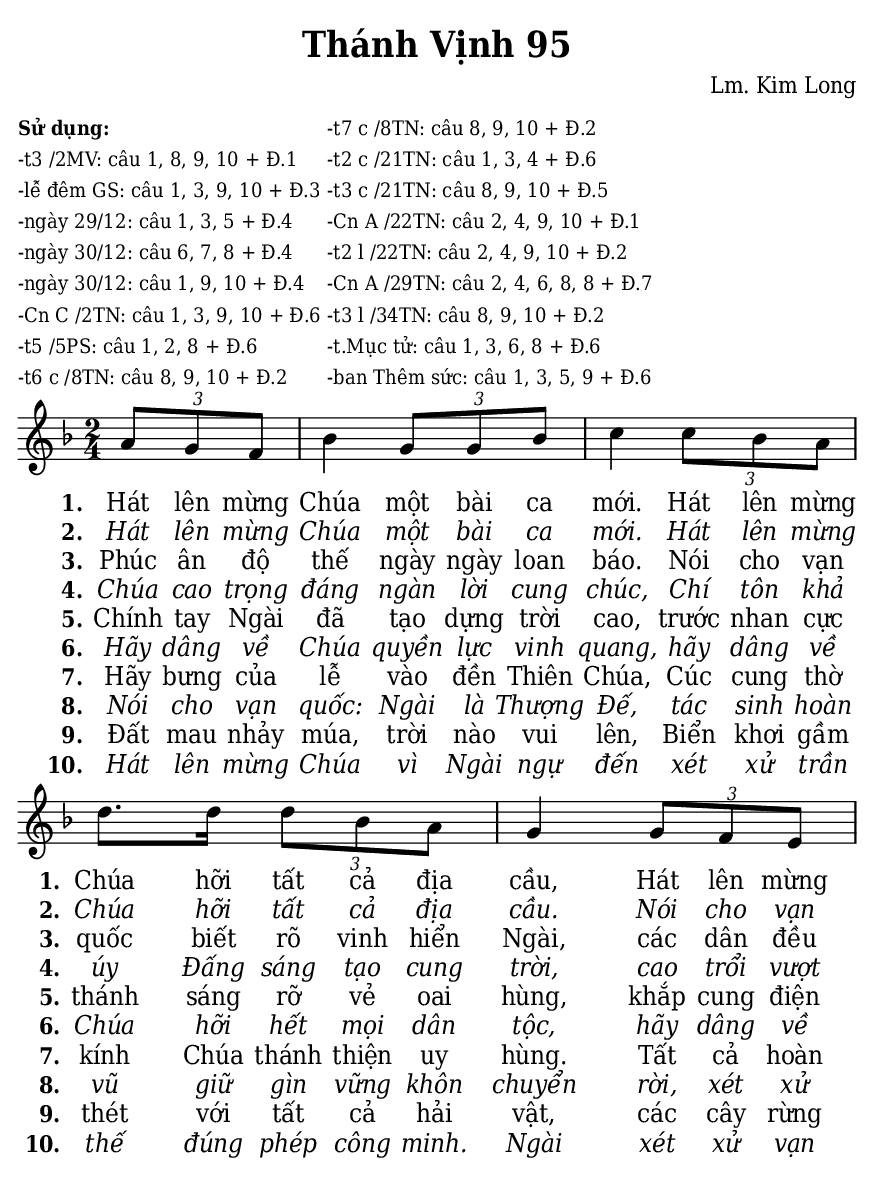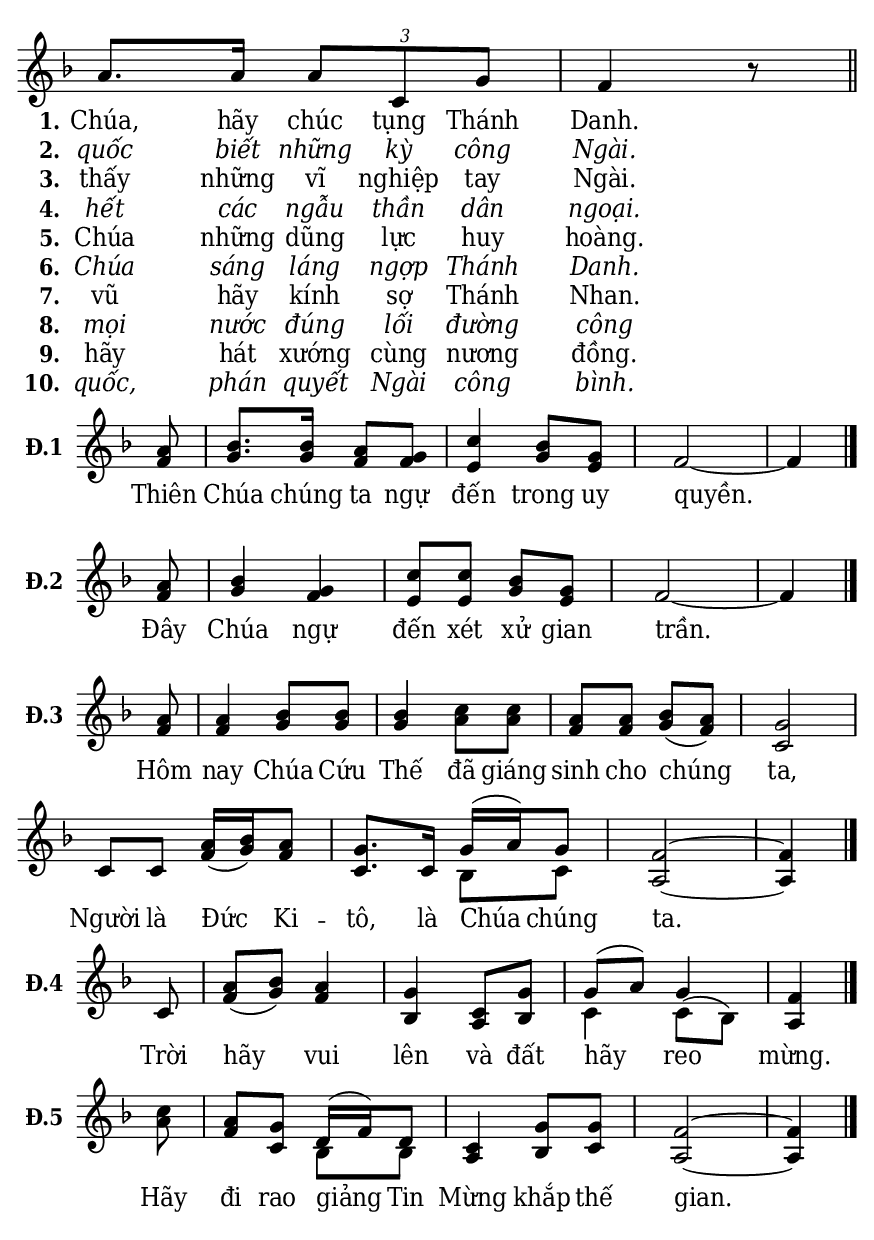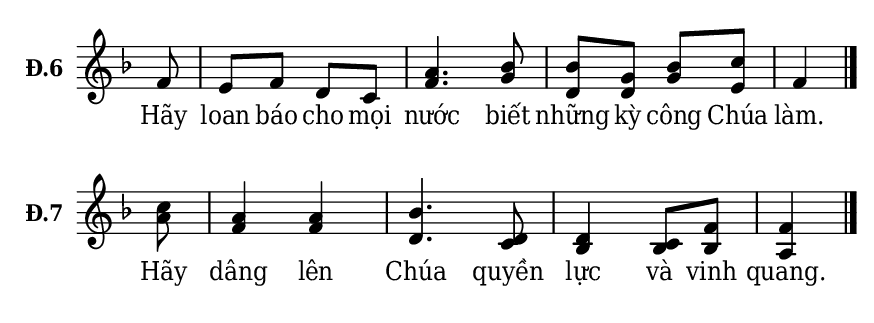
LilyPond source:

% Cài đặt chung
\version "2.22.1"
\include "english.ly"

\header {
  title = "Thánh Vịnh 95"
  composer = "Lm. Kim Long"
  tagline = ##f
}

% mã nguồn cho những chức năng chưa hỗ trợ trong phiên bản lilypond hiện tại
% cung cấp bởi cộng đồng lilypond khi gửi email đến lilypond-user@gnu.org
% in số phiên khúc trên mỗi dòng
#(define (add-grob-definition grob-name grob-entry)
     (set! all-grob-descriptions
           (cons ((@@ (lily) completize-grob-entry)
                  (cons grob-name grob-entry))
                 all-grob-descriptions)))

#(add-grob-definition
    'StanzaNumberSpanner
    `((direction . ,LEFT)
      (font-series . bold)
      (padding . 1.0)
      (side-axis . ,X)
      (stencil . ,ly:text-interface::print)
      (X-offset . ,ly:side-position-interface::x-aligned-side)
      (Y-extent . ,grob::always-Y-extent-from-stencil)
      (meta . ((class . Spanner)
               (interfaces . (font-interface
                              side-position-interface
                              stanza-number-interface
                              text-interface))))))

\layout {
    \context {
      \Global
      \grobdescriptions #all-grob-descriptions
    }
    \context {
      \Score
      \remove Stanza_number_align_engraver
      \consists
        #(lambda (context)
           (let ((texts '())
                 (syllables '()))
             (make-engraver
              (acknowledgers
               ((stanza-number-interface engraver grob source-engraver)
                  (set! texts (cons grob texts)))
               ((lyric-syllable-interface engraver grob source-engraver)
                  (set! syllables (cons grob syllables))))
              ((stop-translation-timestep engraver)
                 (for-each
                  (lambda (text)
                    (for-each
                     (lambda (syllable)
                       (ly:pointer-group-interface::add-grob
                        text
                        'side-support-elements
                        syllable))
                     syllables))
                  texts)
                 (set! syllables '())))))
    }
    \context {
      \Lyrics
      \remove Stanza_number_engraver
      \consists
        #(lambda (context)
           (let ((text #f)
                 (last-stanza #f))
             (make-engraver
              ((process-music engraver)
                 (let ((stanza (ly:context-property context 'stanza #f)))
                   (if (and stanza (not (equal? stanza last-stanza)))
                       (let ((column (ly:context-property context
'currentCommandColumn)))
                         (set! last-stanza stanza)
                         (if text
                             (ly:spanner-set-bound! text RIGHT column))
                         (set! text (ly:engraver-make-grob engraver
'StanzaNumberSpanner '()))
                         (ly:grob-set-property! text 'text stanza)
                         (ly:spanner-set-bound! text LEFT column)))))
              ((finalize engraver)
                 (if text
                     (let ((column (ly:context-property context
'currentCommandColumn)))
                       (ly:spanner-set-bound! text RIGHT column)))))))
      \override StanzaNumberSpanner.horizon-padding = 10000
    }
}

stanzaReminderOff =
  \temporary \override StanzaNumberSpanner.after-line-breaking =
     #(lambda (grob)
        ;; Can be replaced with (not (first-broken-spanner? grob)) in 2.23.
        (if (let ((siblings (ly:spanner-broken-into (ly:grob-original grob))))
              (and (pair? siblings)
                   (not (eq? grob (car siblings)))))
            (ly:grob-suicide! grob)))

stanzaReminderOn = \undo \stanzaReminderOff
% kết thúc mã nguồn

% Nhạc
nhacPhanMot = \relative c'' {
  \key f \major
  \time 2/4
  \partial 4 \tuplet 3/2 { a8 g f } |
  bf4 \tuplet 3/2 { g8 g bf } |
  c4 \tuplet 3/2 { c8 bf a } |
  d8. d16 \tuplet 3/2 { d8 bf a } |
  g4 \tuplet 3/2 { g8 f e } |
  a8. a16 \tuplet 3/2 { a8 c, g' }
  f4 r8 \bar "||"
}

nhacPhanHai = \relative c'' {
  \key f \major
  \time 2/4
  \partial 8
  <<
    {
      a8 |
      bf8. bf16 a8 g |
      c4 bf8 g
    }
    {
      f8 |
      g8. g16 f8 f |
      e4 g8 e
    }
  >>
  f2 ~ |
  f4 \bar "|."
}

nhacPhanBa = \relative c'' {
  \key f \major
  \time 2/4
  \partial 8
  <<
    {
      a8 |
      bf4 g |
      c8 c bf g
    }
    {
      f8 |
      g4 f |
      e8 e g e
    }
  >>
  f2 ~ |
  f4 \bar "|."
}

nhacPhanBon = \relative c'' {
  \key f \major
  \time 2/4
  \partial 8
  <<
    {
      a8 |
      a4 bf8 bf |
      bf4 c8 c |
      a a bf (a) |
      g2
    }
    {
      f8 |
      f4 g8 g |
      g4 a8 a |
      f f g (f) |
      c2
    }
  >>
  c8 c
  <<
    {
      a'16 (bf) a8 |
      g8.
    }
    {
      f16 (g) f8 |
      c8.
    }
  >>
  c16
  <<
    {
      \voiceOne
      g'16 (a) g8
    }
    \new Voice = "splitpart" {
      \voiceTwo
      bf,8 c
    }
  >>
  \oneVoice
  <f a,>2 ~ |
  <f a,>4 \bar "|."
}

nhacPhanNam = \relative c' {
  \key f \major
  \time 2/4
  \partial 8 c8 |
  <<
    {
      a' (bf) a4 |
      g c,8 g' |
    }
    {
      f8 (g) f4 |
      bf,4 a8 bf
    }
  >>
  <<
    {
      \voiceOne
      g'8 (a) g4
    }
    \new Voice = "splitpart" {
      \voiceTwo
      c,4 c8 ^(bf)
    }
  >>
  \oneVoice
  <f' a,>4 \bar "|."
}

nhacPhanSau = \relative c'' {
  \key f \major
  \time 2/4
  \partial 8
  <<
    {
      c8 |
      a g
    }
    {
      a8 |
      f c
    }
  >>
  <<
    {
      \voiceOne
      d16 (f) d8
    }
    \new Voice = "splitpart" {
      \voiceTwo
      bf8 bf
    }
  >>
  \oneVoice
  <<
    {
      c4 g'8 g |
      f2 ~ |
      f4 \bar "|."
    }
    {
      a,4 bf8 c |
      a2 ~ |
      a4
    }
  >>
}

nhacPhanBay = \relative c' {
  \key f \major
  \time 2/4
  \partial 8 f8 |
  e f d c |
  <<
    {
      a'4. bf8 |
      bf g bf c
    }
    {
      f,4. g8 |
      d d g e
    }
  >>
  f4 \bar "|."
}

nhacPhanTam = \relative c'' {
  \key f \major
  \time 2/4
  \partial 8
  <<
    {
      c8 |
      a4 a |
      bf4. d,8 |
      d4 c8 f |
      f4 \bar "|."
    }
    {
      a8 |
      f4 f |
      d4. c8 |
      bf4 bf8 bf |
      a4
    }
  >>
}

% Lời
loiPhanMot = \lyricmode {
  <<
    {
      \set stanza = "1."
      Hát lên mừng Chúa một bài ca mới.
      Hát lên mừng Chúa hỡi tất cả địa cầu,
      Hát lên mừng Chúa, hãy chúc tụng Thánh Danh.
    }
    \new Lyrics {
	    \set associatedVoice = "beSop"
	    \set stanza = "2."
      \override Lyrics.LyricText.font-shape = #'italic
      Hát lên mừng Chúa một bài ca mới.
      Hát lên mừng Chúa hỡi tất cả địa cầu.
      Nói cho vạn quốc biết những kỳ công Ngài.
    }
    \new Lyrics {
	    \set associatedVoice = "beSop"
	    \set stanza = "3."
      Phúc ân độ thế ngày ngày loan báo.
      Nói cho vạn quốc biết rõ vinh hiển Ngài,
      các dân đều thấy những vĩ nghiệp tay Ngài.
    }
    \new Lyrics {
	    \set associatedVoice = "beSop"
	    \set stanza = "4."
      \override Lyrics.LyricText.font-shape = #'italic
      Chúa cao trọng đáng ngàn lời cung chúc,
      Chí tôn khả úy Đấng sáng tạo cung trời,
      cao trổi vượt hết các ngẫu thần dân ngoại.
    }
    \new Lyrics {
	    \set associatedVoice = "beSop"
	    \set stanza = "5."
      Chính tay Ngài đã tạo dựng trời cao,
      trước nhan cực thánh sáng rỡ vẻ oai hùng,
      khắp cung điện Chúa những dũng lực huy hoàng.
    }
    \new Lyrics {
	    \set associatedVoice = "beSop"
	    \set stanza = "6."
      \override Lyrics.LyricText.font-shape = #'italic
      Hãy dâng về Chúa quyền lực vinh quang,
      hãy dâng về Chúa hỡi hết mọi dân tộc,
      hãy dâng về Chúa sáng láng ngợp Thánh Danh.
    }
    \new Lyrics {
	    \set associatedVoice = "beSop"
	    \set stanza = "7."
      Hãy bưng của lễ vào đền Thiên Chúa,
      Cúc cung thờ kính Chúa thánh thiện uy hùng.
      Tất cả hoàn vũ hãy kính sợ Thánh Nhan.
    }
    \new Lyrics {
	    \set associatedVoice = "beSop"
	    \set stanza = "8."
      \override Lyrics.LyricText.font-shape = #'italic
      Nói cho vạn quốc: Ngài là Thượng Đế,
      tác sinh hoàn vũ giữ gìn vững khôn chuyển rời,
      xét xử mọi nước đúng lối đường công bình.
    }
    \new Lyrics {
	    \set associatedVoice = "beSop"
	    \set stanza = "9."
      Đất mau nhảy múa, trời nào vui lên,
      Biển khơi gầm thét với tất cả hải vật,
      các cây rừng hãy hát xướng cùng nương đồng.
    }
    \new Lyrics {
	    \set associatedVoice = "beSop"
	    \set stanza = "10."
      \override Lyrics.LyricText.font-shape = #'italic
      Hát lên mừng Chúa vì Ngài ngự đến
      xét xử trần thế đúng phép công minh.
      Ngài xét xử vạn quốc, phán quyết Ngài công bình.
    }
  >>
}

loiPhanHai = \lyricmode {
  Thiên Chúa chúng ta ngự đến trong uy quyền.
}

loiPhanBa = \lyricmode {
  Đây Chúa ngự đến xét xử gian trần.
}

loiPhanBon = \lyricmode {
  Hôm nay Chúa Cứu Thế đã giáng sinh cho chúng ta,
  Người là Đức Ki -- tô, là Chúa chúng ta.
}

loiPhanNam = \lyricmode {
  Trời hãy vui lên và đất hãy reo mừng.
}

loiPhanSau = \lyricmode {
  Hãy đi rao giảng Tin Mừng khắp thế gian.
}

loiPhanBay = \lyricmode {
  Hãy loan báo cho mọi nước biết những kỳ công Chúa làm.
}

loiPhanTam = \lyricmode {
  Hãy dâng lên Chúa quyền lực và vinh quang.
}

% Dàn trang
\paper {
  #(set-paper-size "a5")
  top-margin = 3\mm
  bottom-margin = 3\mm
  left-margin = 3\mm
  right-margin = 3\mm
  indent = #0
  #(define fonts
	 (make-pango-font-tree "Deja Vu Serif Condensed"
	 		       "Deja Vu Serif Condensed"
			       "Deja Vu Serif Condensed"
			       (/ 20 20)))
  print-page-number = ##f
  ragged-bottom = ##t
}

\markup {
  \vspace #1
  %\fill-line {
    \column {
      \left-align {
        \line { \bold \small "Sử dụng:" }
        \line { \small "-t3 /2MV: câu 1, 8, 9, 10 + Đ.1" }
        \line { \small "-lễ đêm GS: câu 1, 3, 9, 10 + Đ.3" }
        \line { \small "-ngày 29/12: câu 1, 3, 5 + Đ.4" }
        \line { \small "-ngày 30/12: câu 6, 7, 8 + Đ.4" }
        \line { \small "-ngày 30/12: câu 1, 9, 10 + Đ.4" }
        \line { \small "-Cn C /2TN: câu 1, 3, 9, 10 + Đ.6" }
        \line { \small "-t5 /5PS: câu 1, 2, 8 + Đ.6" }
        \line { \small "-t6 c /8TN: câu 8, 9, 10 + Đ.2" }
      }
    }
    \column {
      \left-align {
        \line { \small "-t7 c /8TN: câu 8, 9, 10 + Đ.2" }
        \line { \small "-t2 c /21TN: câu 1, 3, 4 + Đ.6" }
        \line { \small "-t3 c /21TN: câu 8, 9, 10 + Đ.5" }
        \line { \small "-Cn A /22TN: câu 2, 4, 9, 10 + Đ.1" }
        \line { \small "-t2 l /22TN: câu 2, 4, 9, 10 + Đ.2" }
        \line { \small "-Cn A /29TN: câu 2, 4, 6, 8, 8 + Đ.7" }
        \line { \small "-t3 l /34TN: câu 8, 9, 10 + Đ.2" }
        \line { \small "-t.Mục tử: câu 1, 3, 6, 8 + Đ.6" }
        \line { \small "-ban Thêm sức: câu 1, 3, 5, 9 + Đ.6" }
      }
    }
  %}
}

\score {
  <<
    \new Staff <<
        \clef treble
        \new Voice = beSop {
          \nhacPhanMot
        }
      \new Lyrics \lyricsto beSop \loiPhanMot
    >>
  >>
  \layout {
    \override Lyrics.LyricSpace.minimum-distance = #1
    \override Score.BarNumber.break-visibility = ##(#f #f #f)
    \override Score.SpacingSpanner.uniform-stretching = ##t
    ragged-last = ##f
  }
}

\score {
  <<
    \new Staff \with {
      \remove "Time_signature_engraver"
      instrumentName = \markup { \bold "Đ.1" }} <<
        \clef treble
        \new Voice = beSop {
          \nhacPhanHai
        }
      \new Lyrics \lyricsto beSop \loiPhanHai
    >>
  >>
  \layout {
    indent = 10
    \override Lyrics.LyricSpace.minimum-distance = #0.6
    \override Score.BarNumber.break-visibility = ##(#f #f #f)
    \override Score.SpacingSpanner.uniform-stretching = ##t
    ragged-last = ##f
  }
}

\score {
  <<
    \new Staff \with {
      \remove "Time_signature_engraver"
      instrumentName = \markup { \bold "Đ.2" }} <<
        \clef treble
        \new Voice = beSop {
          \nhacPhanBa
        }
      \new Lyrics \lyricsto beSop \loiPhanBa
    >>
  >>
  \layout {
    indent = 10
    \override Lyrics.LyricSpace.minimum-distance = #0.45
    \override Score.BarNumber.break-visibility = ##(#f #f #f)
    \override Score.SpacingSpanner.uniform-stretching = ##t
    ragged-last = ##f
  }
}

\score {
  <<
    \new Staff \with {
      \remove "Time_signature_engraver"
      instrumentName = \markup { \bold "Đ.3" }} <<
        \clef treble
        \new Voice = beSop {
          \nhacPhanBon
        }
      \new Lyrics \lyricsto beSop \loiPhanBon
    >>
  >>
  \layout {
    indent = 10
    \override Lyrics.LyricSpace.minimum-distance = #0.45
    \override Score.BarNumber.break-visibility = ##(#f #f #f)
    \override Score.SpacingSpanner.uniform-stretching = ##t
    ragged-last = ##f
  }
}

\score {
  <<
    \new Staff \with {
      \remove "Time_signature_engraver"
      instrumentName = \markup { \bold "Đ.4" }} <<
        \clef treble
        \new Voice = beSop {
          \nhacPhanNam
        }
      \new Lyrics \lyricsto beSop \loiPhanNam
    >>
  >>
  \layout {
    indent = 10
    \override Lyrics.LyricSpace.minimum-distance = #0.45
    \override Score.BarNumber.break-visibility = ##(#f #f #f)
    \override Score.SpacingSpanner.uniform-stretching = ##t
    ragged-last = ##f
  }
}

\score {
  <<
    \new Staff \with {
      \remove "Time_signature_engraver"
      instrumentName = \markup { \bold "Đ.5" }} <<
        \clef treble
        \new Voice = beSop {
          \nhacPhanSau
        }
      \new Lyrics \lyricsto beSop \loiPhanSau
    >>
  >>
  \layout {
    indent = 10
    \override Lyrics.LyricSpace.minimum-distance = #0.45
    \override Score.BarNumber.break-visibility = ##(#f #f #f)
    \override Score.SpacingSpanner.uniform-stretching = ##t
    ragged-last = ##f
  }
}

\score {
  <<
    \new Staff \with {
      \remove "Time_signature_engraver"
      instrumentName = \markup { \bold "Đ.6" }} <<
        \clef treble
        \new Voice = beSop {
          \nhacPhanBay
        }
      \new Lyrics \lyricsto beSop \loiPhanBay
    >>
  >>
  \layout {
    indent = 10
    \override Lyrics.LyricSpace.minimum-distance = #0.45
    \override Score.BarNumber.break-visibility = ##(#f #f #f)
    \override Score.SpacingSpanner.uniform-stretching = ##t
    ragged-last = ##f
  }
}

\score {
  <<
    \new Staff \with {
      \remove "Time_signature_engraver"
      instrumentName = \markup { \bold "Đ.7" }} <<
        \clef treble
        \new Voice = beSop {
          \nhacPhanTam
        }
      \new Lyrics \lyricsto beSop \loiPhanTam
    >>
  >>
  \layout {
    indent = 10
    \override Lyrics.LyricSpace.minimum-distance = #0.45
    \override Score.BarNumber.break-visibility = ##(#f #f #f)
    \override Score.SpacingSpanner.uniform-stretching = ##t
    ragged-last = ##f
  }
}
